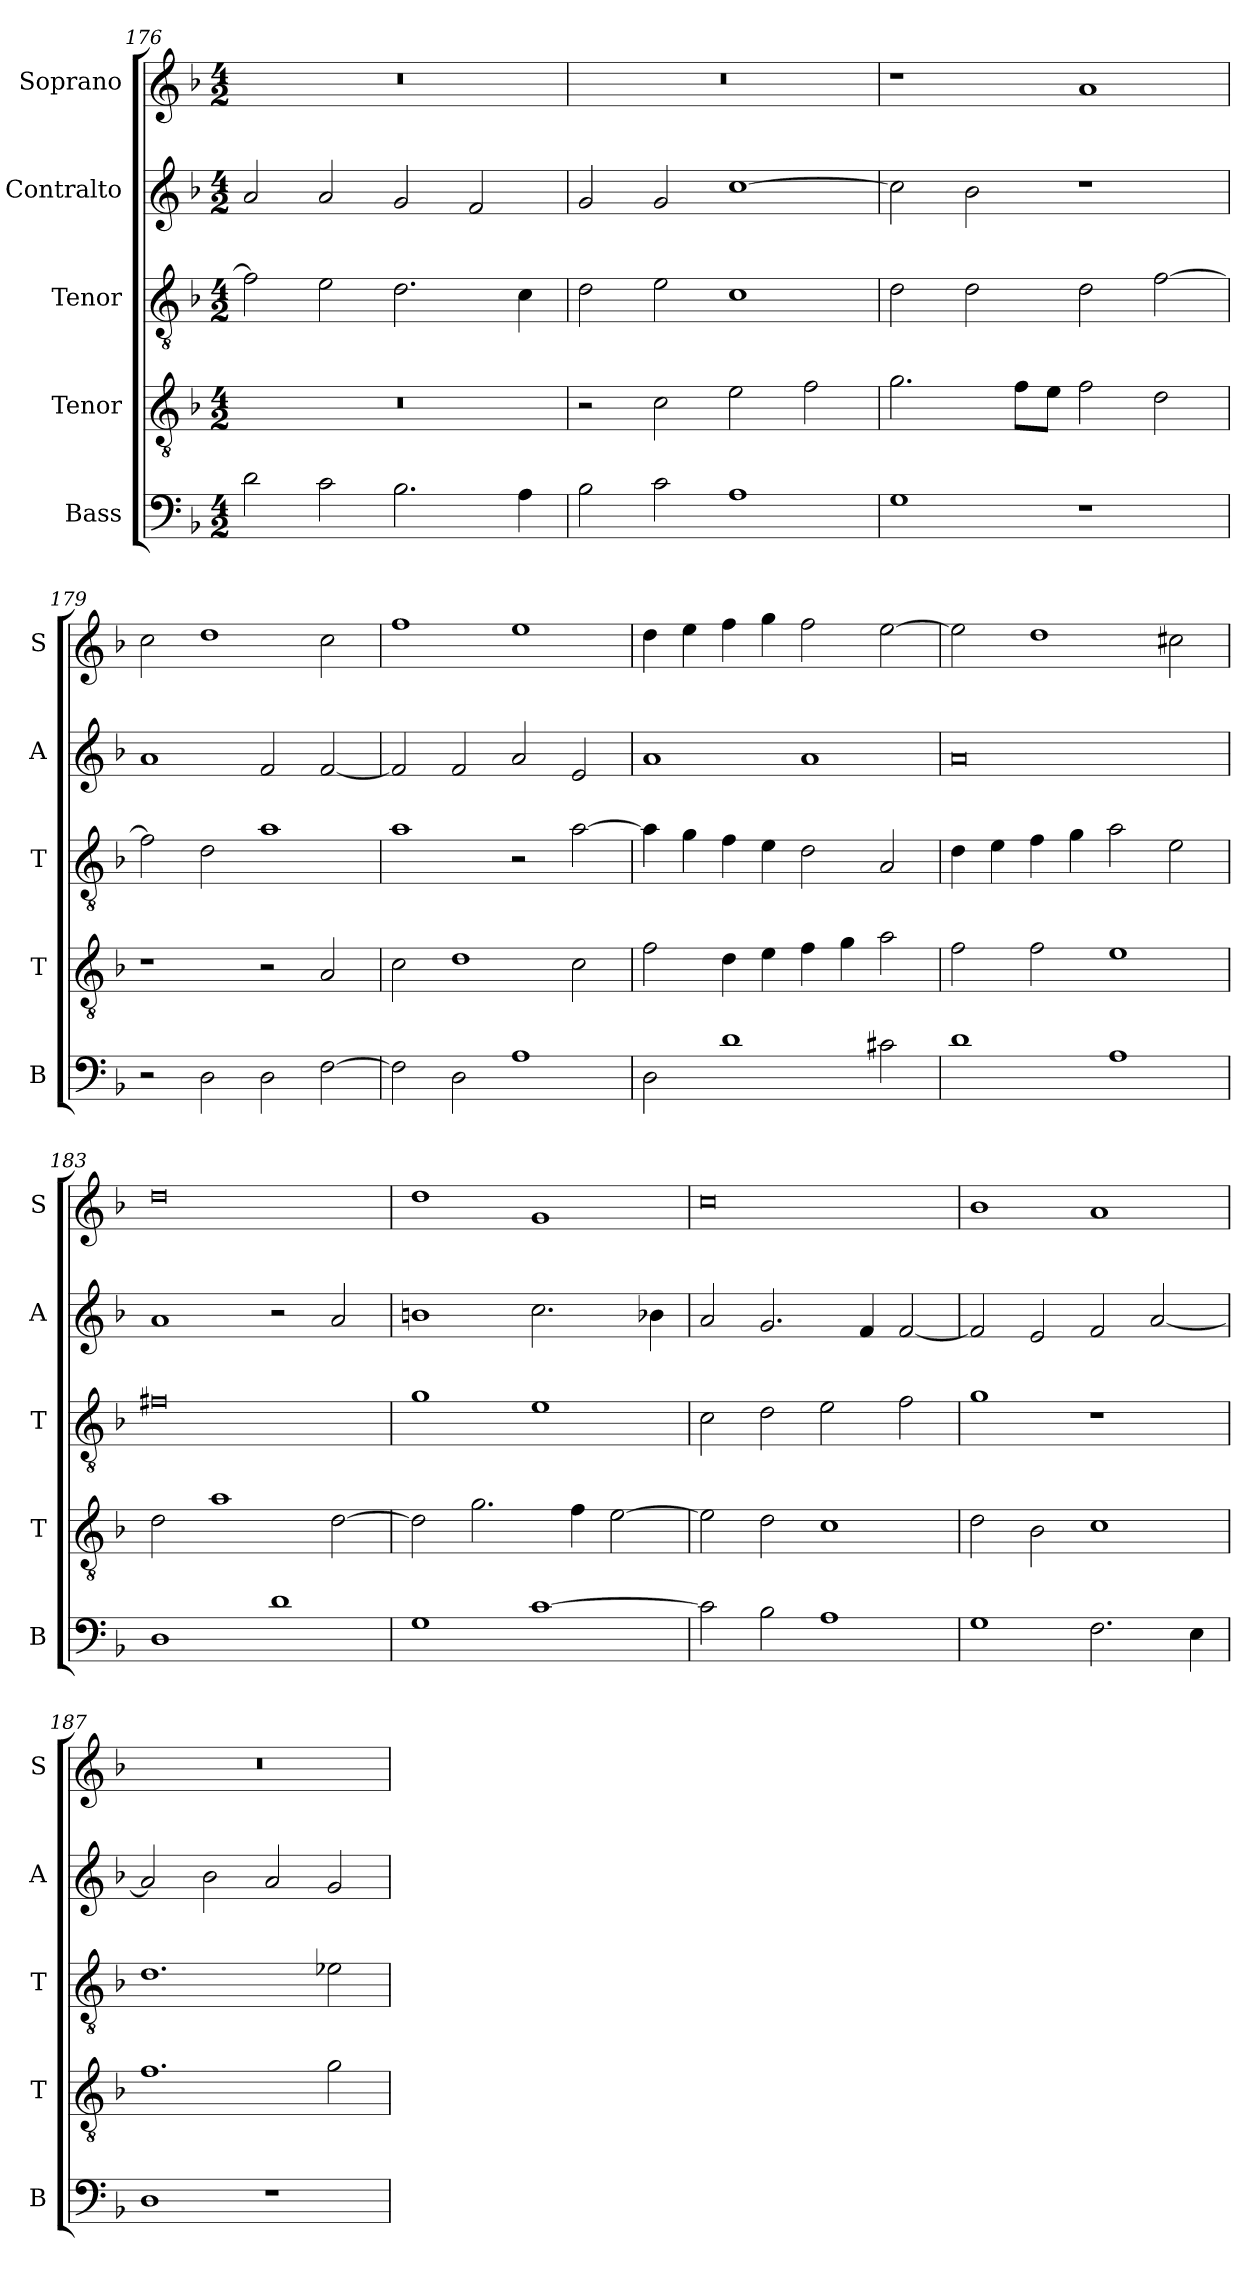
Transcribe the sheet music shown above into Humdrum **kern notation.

**kern	**kern	**kern	**kern	**kern
*part5	*part4	*part3	*part2	*part1
*staff5	*staff4	*staff3	*staff2	*staff1
*I"Bass	*I"Tenor	*I"Tenor	*I"Contralto	*I"Soprano
*I'B	*I'T	*I'T	*I'A	*I'S
*clefF4	*clefGv2	*clefGv2	*clefG2	*clefG2
*k[b-]	*k[b-]	*k[b-]	*k[b-]	*k[b-]
*G:dor	*G:dor	*G:dor	*G:dor	*G:dor
*M4/2	*M4/2	*M4/2	*M4/2	*M4/2
=176	=176	=176	=176	=176
2d	0r	2f]	2a	0r
2c	.	2e	2a	.
2.B-	.	2.d	2g	.
.	.	.	2f	.
4A	.	4c	.	.
=177	=177	=177	=177	=177
2B-	2r	2d	2g	0r
2c	2c	2e	2g	.
1A	2e	1c	[1cc	.
.	2f	.	.	.
=178	=178	=178	=178	=178
1G	2.g	2d	2cc]	1r
.	.	2d	2b-	.
.	8f\L	.	.	.
.	8e\J	.	.	.
1r	2f	2d	1r	1a
.	2d	[2f	.	.
=179	=179	=179	=179	=179
2r	1r	2f]	1a	2cc
2D	.	2d	.	1dd
2D	2r	1a	2f	.
[2F	2A	.	[2f	2cc
=180	=180	=180	=180	=180
2F]	2c	1a	2f]	1ff
2D	1d	.	2f	.
1A	.	2r	2a	1ee
.	2c	[2a	2e	.
=181	=181	=181	=181	=181
2D	2f	4a]	1a	4dd
.	.	4g	.	4ee
1d	4d	4f	.	4ff
.	4e	4e	.	4gg
.	4f	2d	1a	2ff
.	4g	.	.	.
2c#X	2a	2A	.	[2ee
=182	=182	=182	=182	=182
1d	2f	4d	0a	2ee]
.	.	4e	.	.
.	2f	4f	.	1dd
.	.	4g	.	.
1A	1e	2a	.	.
.	.	2e	.	2cc#X
=183	=183	=183	=183	=183
1D	2d	0f#X	1a	0dd
.	1a	.	.	.
1d	.	.	2r	.
.	[2d	.	2a	.
=184	=184	=184	=184	=184
1G	2d]	1g	1bn	1dd
.	2.g	.	.	.
[1c	.	1e	2.cc	1g
.	4f	.	.	.
.	[2e	.	.	.
.	.	.	4b-X	.
=185	=185	=185	=185	=185
2c]	2e]	2c	2a	0cc
2B-	2d	2d	2.g	.
1A	1c	2e	.	.
.	.	.	4f	.
.	.	2f	[2f	.
=186	=186	=186	=186	=186
1G	2d	1g	2f]	1b-
.	2B-	.	2e	.
2.F	1c	1r	2f	1a
.	.	.	[2a	.
4E	.	.	.	.
=187	=187	=187	=187	=187
1D	1.f	1.d	2a]	0r
.	.	.	2b-	.
1r	.	.	2a	.
.	2g	2e-X	2g	.
=	=	=	=	=
*-	*-	*-	*-	*-
